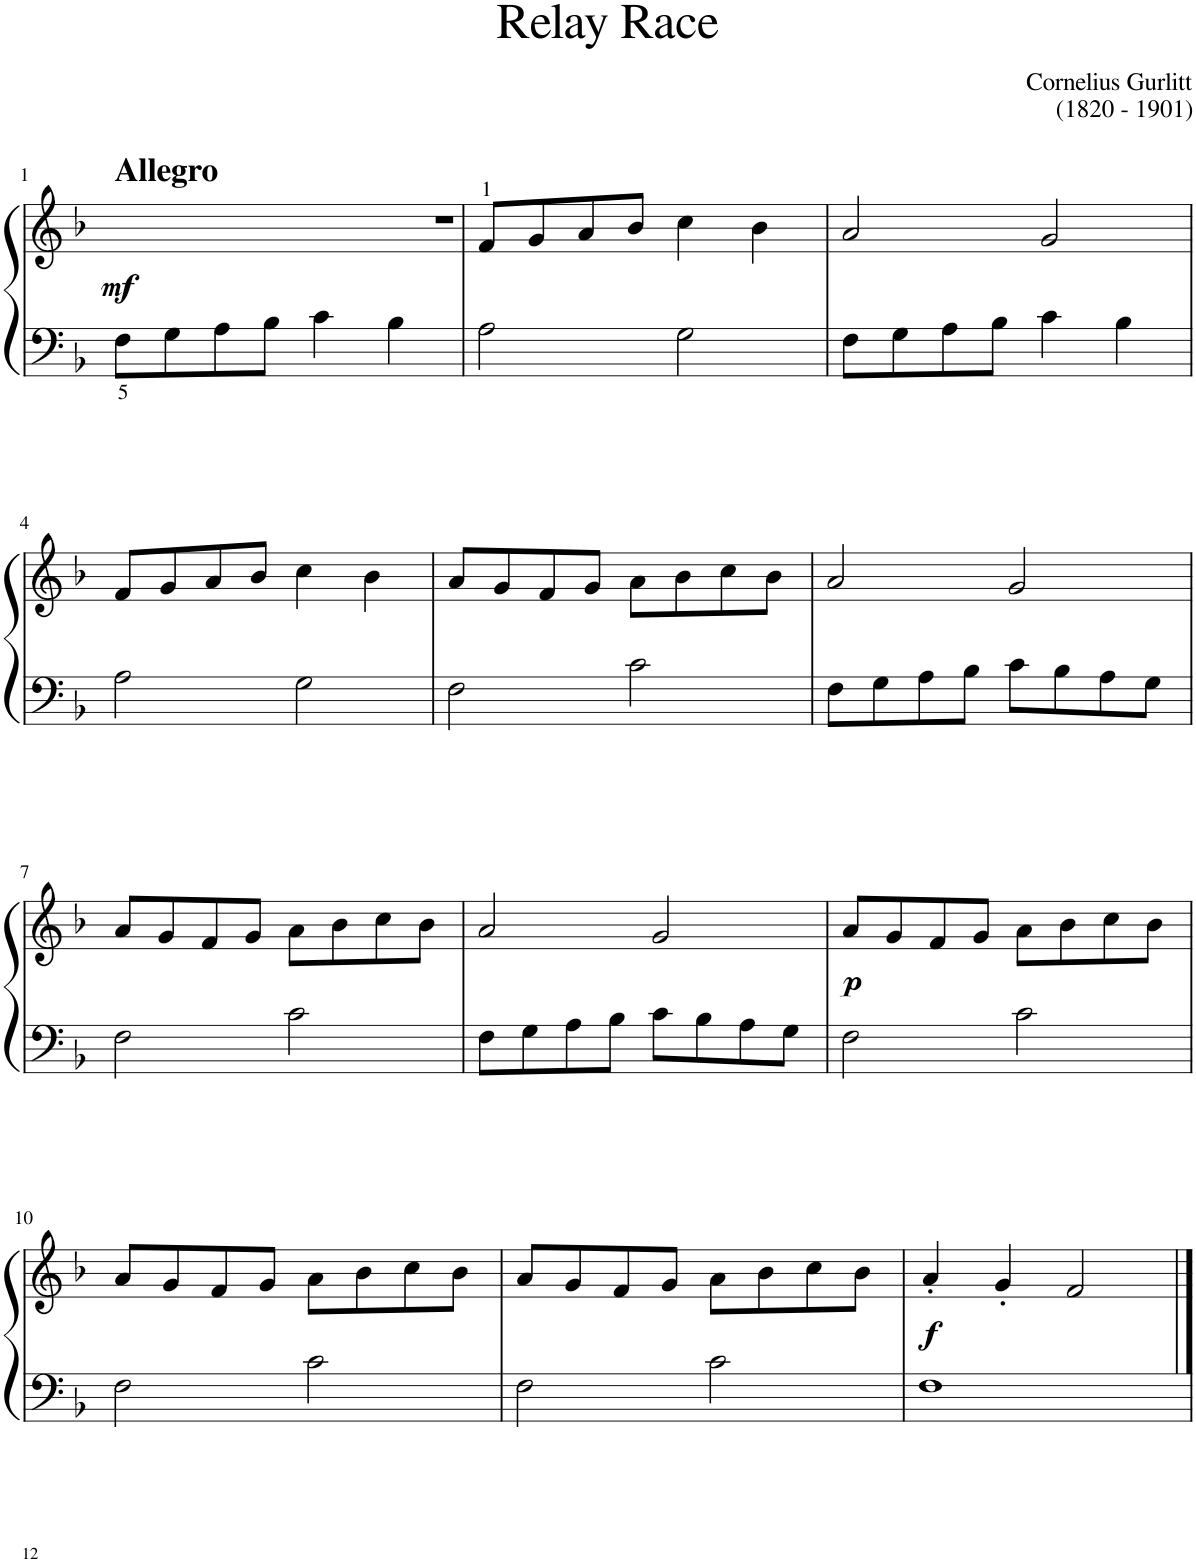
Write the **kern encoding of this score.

**kern	**kern	**dynam
*part1	*part1	*part1
*staff2	*staff1	*staff1/2
*I"Piano	*	*
*I'Pno	*	*
!!LO:PB:g=z
*clefF4	*clefG2	*
*k[b-]	*k[b-]	*
*M4/4	*M4/4	*
*met(c)	*met(c)	*
=1	=1	=1
!	!LO:TX:a:B:t=Allegro	!
!	!	!LO:DY:b
8F\L	1r	mf
8G\	.	.
8A\	.	.
8B-\J	.	.
4c\	.	.
4B-\	.	.
=2	=2	=2
2A\	8f/L	.
.	8g/	.
.	8a/	.
.	8b-/J	.
2G\	4cc\	.
.	4b-\	.
=3	=3	=3
8F\L	2a/	.
8G\	.	.
8A\	.	.
8B-\J	.	.
4c\	2g/	.
4B-\	.	.
!!LO:LB:g=z
=4	=4	=4
2A\	8f/L	.
.	8g/	.
.	8a/	.
.	8b-/J	.
2G\	4cc\	.
.	4b-\	.
=5	=5	=5
2F\	8a/L	.
.	8g/	.
.	8f/	.
.	8g/J	.
2c\	8a\L	.
.	8b-\	.
.	8cc\	.
.	8b-\J	.
=6	=6	=6
8F\L	2a/	.
8G\	.	.
8A\	.	.
8B-\J	.	.
8c\L	2g/	.
8B-\	.	.
8A\	.	.
8G\J	.	.
!!LO:LB:g=z
=7	=7	=7
2F\	8a/L	.
.	8g/	.
.	8f/	.
.	8g/J	.
2c\	8a\L	.
.	8b-\	.
.	8cc\	.
.	8b-\J	.
=8	=8	=8
8F\L	2a/	.
8G\	.	.
8A\	.	.
8B-\J	.	.
8c\L	2g/	.
8B-\	.	.
8A\	.	.
8G\J	.	.
=9	=9	=9
!	!	!LO:DY:b
2F\	8a/L	p
.	8g/	.
.	8f/	.
.	8g/J	.
2c\	8a\L	.
.	8b-\	.
.	8cc\	.
.	8b-\J	.
!!LO:LB:g=z
=10	=10	=10
2F\	8a/L	.
.	8g/	.
.	8f/	.
.	8g/J	.
2c\	8a\L	.
.	8b-\	.
.	8cc\	.
.	8b-\J	.
=11	=11	=11
2F\	8a/L	.
.	8g/	.
.	8f/	.
.	8g/J	.
2c\	8a\L	.
.	8b-\	.
.	8cc\	.
.	8b-\J	.
=12	=12	=12
!	!	!LO:DY:b
1F	4a'/	f
.	4g'/	.
.	2f/	.
==	==	==
*-	*-	*-
